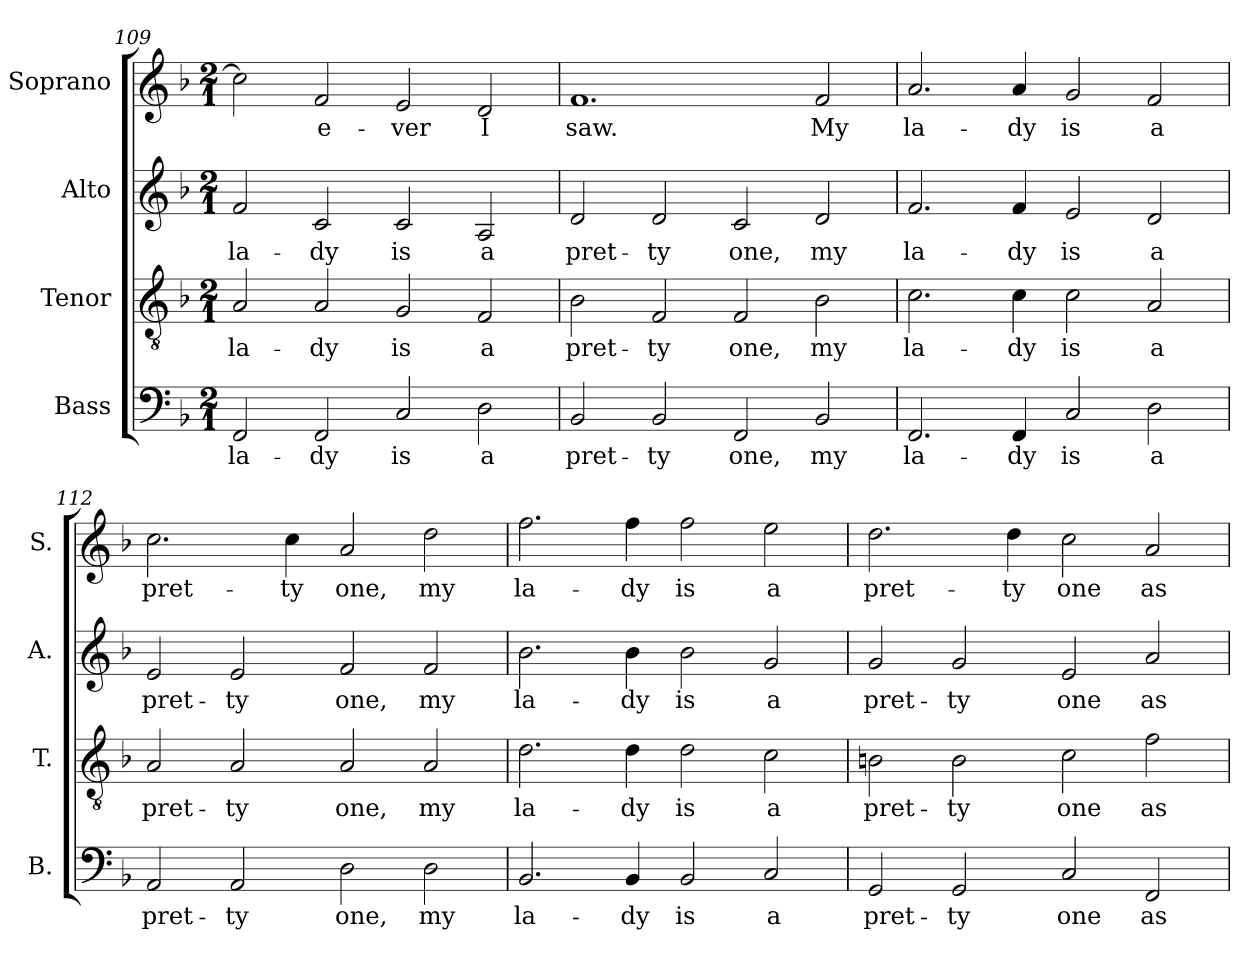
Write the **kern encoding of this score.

**kern	**text	**kern	**text	**kern	**text	**kern	**text
*part4	*part4	*part3	*part3	*part2	*part2	*part1	*part1
*staff4	*staff4	*staff3	*staff3	*staff2	*staff2	*staff1	*staff1
*I"Bass	*	*I"Tenor	*	*I"Alto	*	*I"Soprano	*
*I'B.	*	*I'T.	*	*I'A.	*	*I'S.	*
*clefF4	*	*clefGv2	*	*clefG2	*	*clefG2	*
*	*	*ITrd7c12	*	*	*	*	*
*k[b-]	*	*k[b-]	*	*k[b-]	*	*k[b-]	*
*F:	*	*F:	*	*F:	*	*F:	*
*M2/1	*	*M2/1	*	*M2/1	*	*M2/1	*
=109	=109	=109	=109	=109	=109	=109	=109
!	!LO:LY:b:color=#000000	!	!	!	!	!	!
!	!	!	!LO:LY:b:color=#000000	!	!	!	!
!	!	!	!	!	!LO:LY:b:color=#000000	!	!
2FFi/	la-	2AAi/	la-	2fi/	la-	2cci\]	.
!	!LO:LY:b:color=#000000	!	!	!	!	!	!
!	!	!	!LO:LY:b:color=#000000	!	!	!	!
!	!	!	!	!	!LO:LY:b:color=#000000	!	!
!	!	!	!	!	!	!	!LO:LY:b:color=#000000
2FFi/	-dy	2AAi/	-dy	2ci/	-dy	2fi/	e-
!	!LO:LY:b:color=#000000	!	!	!	!	!	!
!	!	!	!LO:LY:b:color=#000000	!	!	!	!
!	!	!	!	!	!LO:LY:b:color=#000000	!	!
!	!	!	!	!	!	!	!LO:LY:b:color=#000000
2Ci/	is	2GGi/	is	2ci/	is	2ei/	-ver
!	!LO:LY:b:color=#000000	!	!	!	!	!	!
!	!	!	!LO:LY:b:color=#000000	!	!	!	!
!	!	!	!	!	!LO:LY:b:color=#000000	!	!
!	!	!	!	!	!	!	!LO:LY:b:color=#000000
2Di\	a	2FFi/	a	2Ai/	a	2di/	I
=110	=110	=110	=110	=110	=110	=110	=110
!	!LO:LY:b:color=#000000	!	!	!	!	!	!
!	!	!	!LO:LY:b:color=#000000	!	!	!	!
!	!	!	!	!	!LO:LY:b:color=#000000	!	!
!	!	!	!	!	!	!	!LO:LY:b:color=#000000
2BB-i/	pret-	2BB-i\	pret-	2di/	pret-	1.fi	saw.
!	!LO:LY:b:color=#000000	!	!	!	!	!	!
!	!	!	!LO:LY:b:color=#000000	!	!	!	!
!	!	!	!	!	!LO:LY:b:color=#000000	!	!
2BB-i/	-ty	2FFi/	-ty	2di/	-ty	.	.
!	!LO:LY:b:color=#000000	!	!	!	!	!	!
!	!	!	!LO:LY:b:color=#000000	!	!	!	!
!	!	!	!	!	!LO:LY:b:color=#000000	!	!
2FFi/	one,	2FFi/	one,	2ci/	one,	.	.
!	!LO:LY:b:color=#000000	!	!	!	!	!	!
!	!	!	!LO:LY:b:color=#000000	!	!	!	!
!	!	!	!	!	!LO:LY:b:color=#000000	!	!
!	!	!	!	!	!	!	!LO:LY:b:color=#000000
2BB-i/	my	2BB-i\	my	2di/	my	2fi/	My
=111	=111	=111	=111	=111	=111	=111	=111
!	!LO:LY:b:color=#000000	!	!	!	!	!	!
!	!	!	!LO:LY:b:color=#000000	!	!	!	!
!	!	!	!	!	!LO:LY:b:color=#000000	!	!
!	!	!	!	!	!	!	!LO:LY:b:color=#000000
2.FFi/	la-	2.Ci\	la-	2.fi/	la-	2.ai/	la-
!	!LO:LY:b:color=#000000	!	!	!	!	!	!
!	!	!	!LO:LY:b:color=#000000	!	!	!	!
!	!	!	!	!	!LO:LY:b:color=#000000	!	!
!	!	!	!	!	!	!	!LO:LY:b:color=#000000
4FFi/	-dy	4Ci\	-dy	4fi/	-dy	4ai/	-dy
!	!LO:LY:b:color=#000000	!	!	!	!	!	!
!	!	!	!LO:LY:b:color=#000000	!	!	!	!
!	!	!	!	!	!LO:LY:b:color=#000000	!	!
!	!	!	!	!	!	!	!LO:LY:b:color=#000000
2Ci/	is	2Ci\	is	2ei/	is	2gi/	is
!	!LO:LY:b:color=#000000	!	!	!	!	!	!
!	!	!	!LO:LY:b:color=#000000	!	!	!	!
!	!	!	!	!	!LO:LY:b:color=#000000	!	!
!	!	!	!	!	!	!	!LO:LY:b:color=#000000
2Di\	a	2AAi/	a	2di/	a	2fi/	a
!!LO:LB:g=z
=112	=112	=112	=112	=112	=112	=112	=112
!	!LO:LY:b:color=#000000	!	!	!	!	!	!
!	!	!	!LO:LY:b:color=#000000	!	!	!	!
!	!	!	!	!	!LO:LY:b:color=#000000	!	!
!	!	!	!	!	!	!	!LO:LY:b:color=#000000
2AAi/	pret-	2AAi/	pret-	2ei/	pret-	2.cci\	pret-
!	!LO:LY:b:color=#000000	!	!	!	!	!	!
!	!	!	!LO:LY:b:color=#000000	!	!	!	!
!	!	!	!	!	!LO:LY:b:color=#000000	!	!
2AAi/	-ty	2AAi/	-ty	2ei/	-ty	.	.
!	!	!	!	!	!	!	!LO:LY:b:color=#000000
.	.	.	.	.	.	4cci\	-ty
!	!LO:LY:b:color=#000000	!	!	!	!	!	!
!	!	!	!LO:LY:b:color=#000000	!	!	!	!
!	!	!	!	!	!LO:LY:b:color=#000000	!	!
!	!	!	!	!	!	!	!LO:LY:b:color=#000000
2Di\	one,	2AAi/	one,	2fi/	one,	2ai/	one,
!	!LO:LY:b:color=#000000	!	!	!	!	!	!
!	!	!	!LO:LY:b:color=#000000	!	!	!	!
!	!	!	!	!	!LO:LY:b:color=#000000	!	!
!	!	!	!	!	!	!	!LO:LY:b:color=#000000
2Di\	my	2AAi/	my	2fi/	my	2ddi\	my
=113	=113	=113	=113	=113	=113	=113	=113
!	!LO:LY:b:color=#000000	!	!	!	!	!	!
!	!	!	!LO:LY:b:color=#000000	!	!	!	!
!	!	!	!	!	!LO:LY:b:color=#000000	!	!
!	!	!	!	!	!	!	!LO:LY:b:color=#000000
2.BB-i/	la-	2.Di\	la-	2.b-i\	la-	2.ffi\	la-
!	!LO:LY:b:color=#000000	!	!	!	!	!	!
!	!	!	!LO:LY:b:color=#000000	!	!	!	!
!	!	!	!	!	!LO:LY:b:color=#000000	!	!
!	!	!	!	!	!	!	!LO:LY:b:color=#000000
4BB-i/	-dy	4Di\	-dy	4b-i\	-dy	4ffi\	-dy
!	!LO:LY:b:color=#000000	!	!	!	!	!	!
!	!	!	!LO:LY:b:color=#000000	!	!	!	!
!	!	!	!	!	!LO:LY:b:color=#000000	!	!
!	!	!	!	!	!	!	!LO:LY:b:color=#000000
2BB-i/	is	2Di\	is	2b-i\	is	2ffi\	is
!	!LO:LY:b:color=#000000	!	!	!	!	!	!
!	!	!	!LO:LY:b:color=#000000	!	!	!	!
!	!	!	!	!	!LO:LY:b:color=#000000	!	!
!	!	!	!	!	!	!	!LO:LY:b:color=#000000
2Ci/	a	2Ci\	a	2gi/	a	2eei\	a
=114	=114	=114	=114	=114	=114	=114	=114
!	!LO:LY:b:color=#000000	!	!	!	!	!	!
!	!	!	!LO:LY:b:color=#000000	!	!	!	!
!	!	!	!	!	!LO:LY:b:color=#000000	!	!
!	!	!	!	!	!	!	!LO:LY:b:color=#000000
2GGi/	pret-	2BBni\	pret-	2gi/	pret-	2.ddi\	pret-
!	!LO:LY:b:color=#000000	!	!	!	!	!	!
!	!	!	!LO:LY:b:color=#000000	!	!	!	!
!	!	!	!	!	!LO:LY:b:color=#000000	!	!
2GGi/	-ty	2BBi\	-ty	2gi/	-ty	.	.
!	!	!	!	!	!	!	!LO:LY:b:color=#000000
.	.	.	.	.	.	4ddi\	-ty
!	!LO:LY:b:color=#000000	!	!	!	!	!	!
!	!	!	!LO:LY:b:color=#000000	!	!	!	!
!	!	!	!	!	!LO:LY:b:color=#000000	!	!
!	!	!	!	!	!	!	!LO:LY:b:color=#000000
2Ci/	one	2Ci\	one	2ei/	one	2cci\	one
!	!LO:LY:b:color=#000000	!	!	!	!	!	!
!	!	!	!LO:LY:b:color=#000000	!	!	!	!
!	!	!	!	!	!LO:LY:b:color=#000000	!	!
!	!	!	!	!	!	!	!LO:LY:b:color=#000000
2FFi/	as	2Fi\	as	2ai/	as	2ai/	as
=	=	=	=	=	=	=	=
*-	*-	*-	*-	*-	*-	*-	*-
